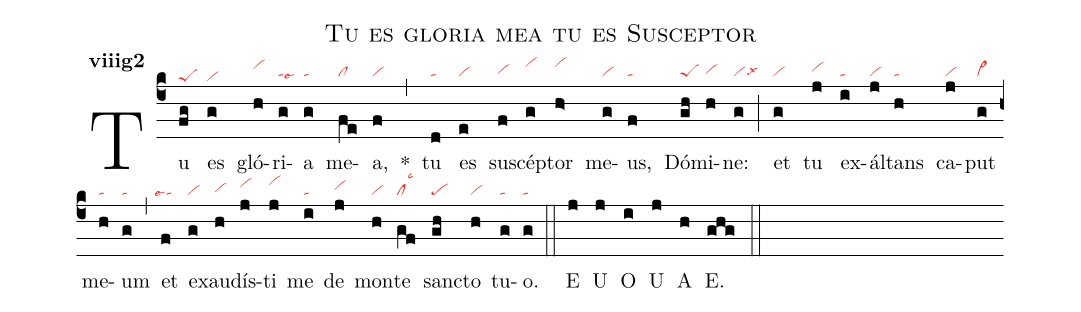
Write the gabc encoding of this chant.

name:Tu es gloria mea tu es Susceptor;
office-part:an;
mode:8g2;
nabc-lines:1;
%%
initial-style: 1;
name: Tu es gloria mea tu es Susceptor;
mode: 8;
office-part: Antiphona;
annotation: Ant.;
annotation: viii g 2;
nabc-lines:1;
%%
(c4) Tu(fg|peShd) es(g|vihd) gló(h|vihi)ri(g|talse9)a(g|ta) me(fe|cl)a,(f|vi) <sp>*</sp>(,) tu(d|ta) es(e|vi) sus(f|vihg)cép(g|vihj)tor(h>|vihj) me(g|vi)us,(f|ta) Dó(gh|peS)mi(h|vihg)ne:(g|vilsx6) (;) et(g|vi) tu(j|vihh) ex(i|ta)ál(j|vi)tans(h|ta) ca(j|vi)put(g|vi>) me(h|ta)um(g|ta) (,) et(f|``talse4) ex(g|vi)au(h|vihg)dís(j|vihi)ti(j|vihj) me(i|ta) de(j|vihh) mon(h|vi)te(gf|cllsc3) sanc(gh|pe)to(h|vi) tu(g|ta)o.(g|ta) (::)
<eu> E(j) U(j) O(i) U(j) A(h) E.(ghg) </eu> (::)
